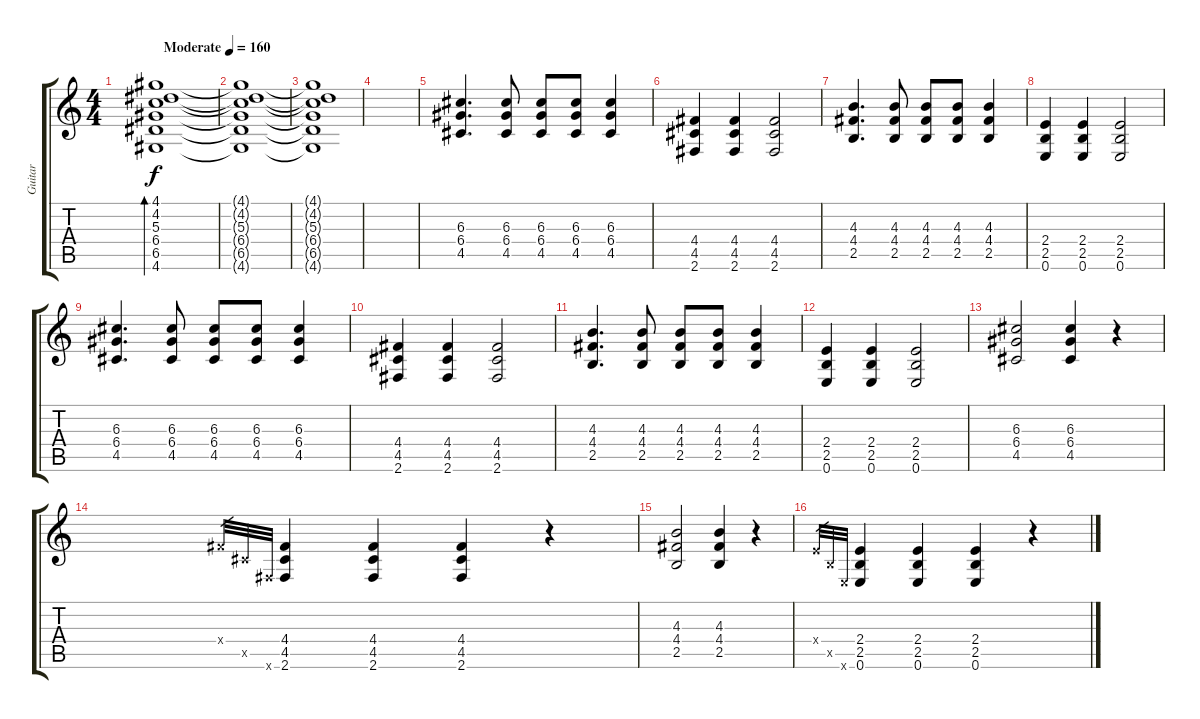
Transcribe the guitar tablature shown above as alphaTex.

\track ("Guitar" "Guitar") {instrument distortionguitar}
\staff {score tabs}
\tuning (E4 B3 G3 D3 A2 E2) {hide}
\ts (4 4)
\tempo (160 "Moderate")
\clef g2
\ks c
(4.1 4.2 5.3 6.4 6.5 4.6).1{bd 120 dy f instrument distortionguitar} |
(4.1{t} 4.2{t} 5.3{t} 6.4{t} 6.5{t} 4.6{t}).1 |
(4.1{t} 4.2{t} 5.3{t} 6.4{t} 6.5{t} 4.6{t}).1 |
|
(6.3 6.4 4.5).4{d volume 9} (6.3 6.4 4.5).8 (6.3 6.4 4.5).8 (6.3 6.4 4.5).8 (6.3 6.4 4.5).4 |
(4.4 4.5 2.6).4 (4.4 4.5 2.6).4 (4.4 4.5 2.6).2 |
(4.3 4.4 2.5).4{d} (4.3 4.4 2.5).8 (4.3 4.4 2.5).8 (4.3 4.4 2.5).8 (4.3 4.4 2.5).4 |
(2.4 2.5 0.6).4 (2.4 2.5 0.6).4 (2.4 2.5 0.6).2 |
(6.3 6.4 4.5).4{d} (6.3 6.4 4.5).8 (6.3 6.4 4.5).8 (6.3 6.4 4.5).8 (6.3 6.4 4.5).4 |
(4.4 4.5 2.6).4 (4.4 4.5 2.6).4 (4.4 4.5 2.6).2 |
(4.3 4.4 2.5).4{d} (4.3 4.4 2.5).8 (4.3 4.4 2.5).8 (4.3 4.4 2.5).8 (4.3 4.4 2.5).4 |
(2.4 2.5 0.6).4 (2.4 2.5 0.6).4 (2.4 2.5 0.6).2 |
(6.3 6.4 4.5).2 (6.3 6.4 4.5).4 r.4 |
4.4{x}.32{gr} 4.5{x}.32{gr} 2.6{x}.32{gr} (4.4 4.5 2.6).4 (4.4 4.5 2.6).4 (4.4 4.5 2.6).4 r.4 |
(4.3 4.4 2.5).2 (4.3 4.4 2.5).4 r.4 |
2.4{x}.32{gr} 2.5{x}.32{gr} 0.6{x}.32{gr} (2.4 2.5 0.6).4 (2.4 2.5 0.6).4 (2.4 2.5 0.6).4 r.4
